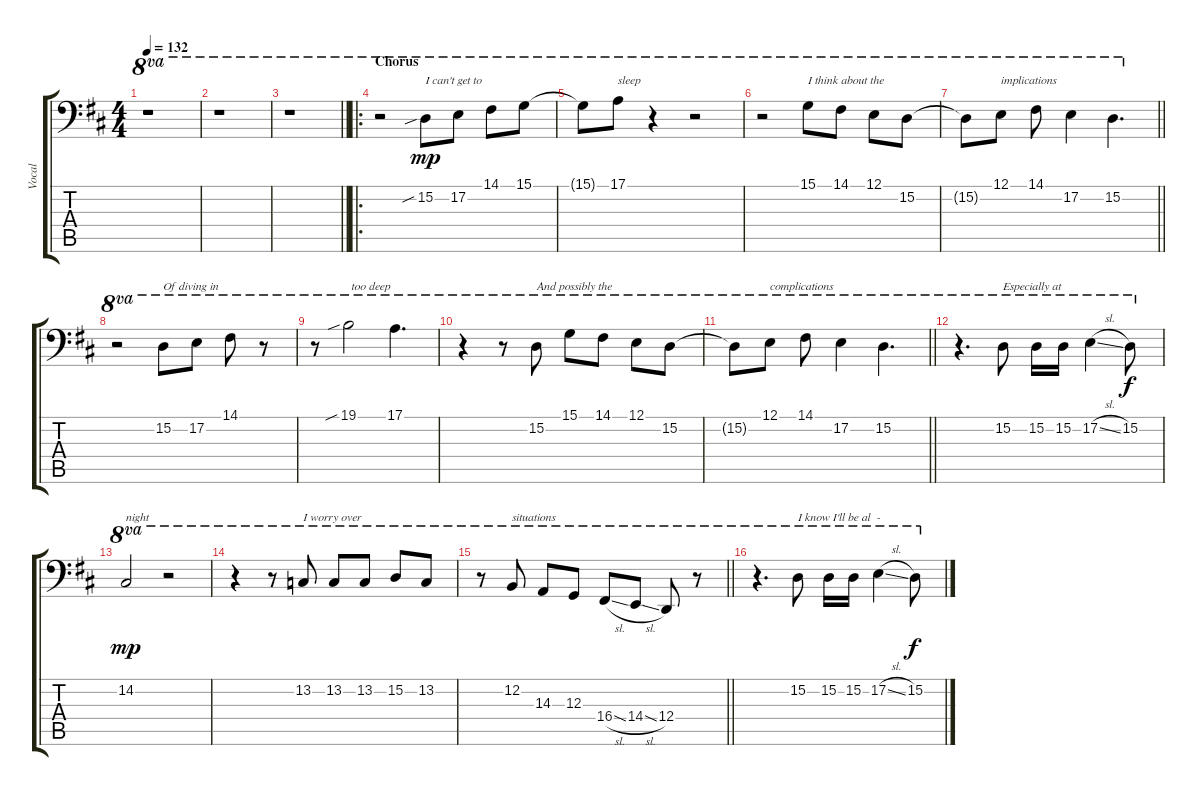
\track ("Vocal" "Vocal") {instrument oboe}
\staff {score tabs}
\tuning (E3 B2 G2 D2 A1 E1) {hide}
\ts (4 4)
\tempo 132
\clef f4
\ks d
r.1{ot 8va dy f} |
r.1{ot 8va} |
\barLineRight lightlight
r.1{ot 8va} |
\ro
\section ("" "Chorus")
r.2{ot 8va} 15.2{sib}.8{ot 8va txt "I can't get to " dy mp} 17.2.8{ot 8va} 14.1.8{ot 8va} 15.1.8{ot 8va} |
15.1{t}.8{ot 8va} 17.1.8{ot 8va txt "sleep"} r.4{ot 8va} r.2{ot 8va} |
r.2{ot 8va} 15.1.8{ot 8va txt "I think about the"} 14.1.8{ot 8va} 12.1.8{ot 8va} 15.2.8{ot 8va} |
\barLineRight lightlight
15.2{t}.8{ot 8va} 12.1.8{ot 8va txt "implications"} 14.1.8{ot 8va} 17.2.4{ot 8va} 15.2.4{d ot 8va} |
r.2{ot 8va} 15.2.8{ot 8va txt "Of diving in"} 17.2.8{ot 8va} 14.1.8{ot 8va} r.8{ot 8va} |
r.8{ot 8va} 19.1{sib}.2{ot 8va txt " too deep"} 17.1.4{d ot 8va} |
r.4{ot 8va} r.8{ot 8va} 15.2.8{ot 8va txt "And possibly the"} 15.1.8{ot 8va} 14.1.8{ot 8va} 12.1.8{ot 8va} 15.2.8{ot 8va} |
\barLineRight lightlight
15.2{t}.8{ot 8va} 12.1.8{ot 8va txt "complications"} 14.1.8{ot 8va} 17.2.4{ot 8va} 15.2.4{d ot 8va} |
r.4{d ot 8va} 15.2.8{ot 8va txt "Especially at"} 15.2.16{ot 8va} 15.2.16{ot 8va} 17.2{sl}.4{ot 8va} 15.2.8{ot 8va dy f} |
14.2.2{ot 8va txt "night" dy mp} r.2{ot 8va} |
r.4{ot 8va} r.8{ot 8va} 13.2.8{ot 8va txt "I worry over"} 13.2.8{ot 8va} 13.2.8{ot 8va} 15.2.8{ot 8va} 13.2.8{ot 8va} |
\barLineRight lightlight
r.8{ot 8va} 12.2.8{ot 8va txt "situations"} 14.3.8{ot 8va} 12.3.8{ot 8va} 16.4{sl}.8{ot 8va} 14.4{sl}.8{ot 8va} 12.4.8{ot 8va} r.8{ot 8va} |
r.4{d ot 8va} 15.2.8{ot 8va txt "I know I'll be al  -"} 15.2.16{ot 8va} 15.2.16{ot 8va} 17.2{sl}.4{ot 8va} 15.2.8{ot 8va dy f}
